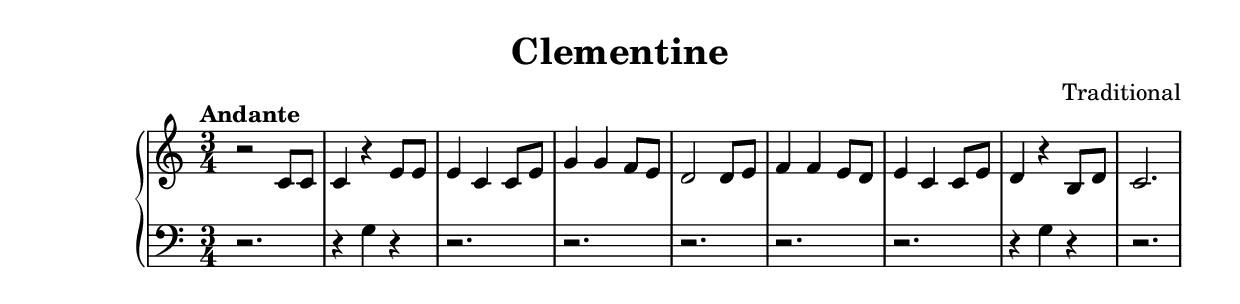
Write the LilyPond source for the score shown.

\header {
  title = "Clementine"
  composer = "Traditional"
}
\version "2.16.2"

\score {
  \new PianoStaff <<
     \new Staff = "upper" {
  \clef treble
  \key c \major
  \time 3/4
     \tempo "Andante" 4 = 80
   \set Score.tempoHideNote = ##t
  \relative c' { r2 c8 c  c4 r4 e8 e e4 c c8 e g4 g f8 e d2 d8 e f4 f e8 d e4 c c8 e d4 r4 b8 d c2. }
}
     \new Staff = "lower" {
  \clef bass
  \key c \major
  \time 3/4
  \relative c { r2. r4 g' r r2. r r r r r4 g r4 r2. }
}
  >>
  \layout { }

 \midi { }
}